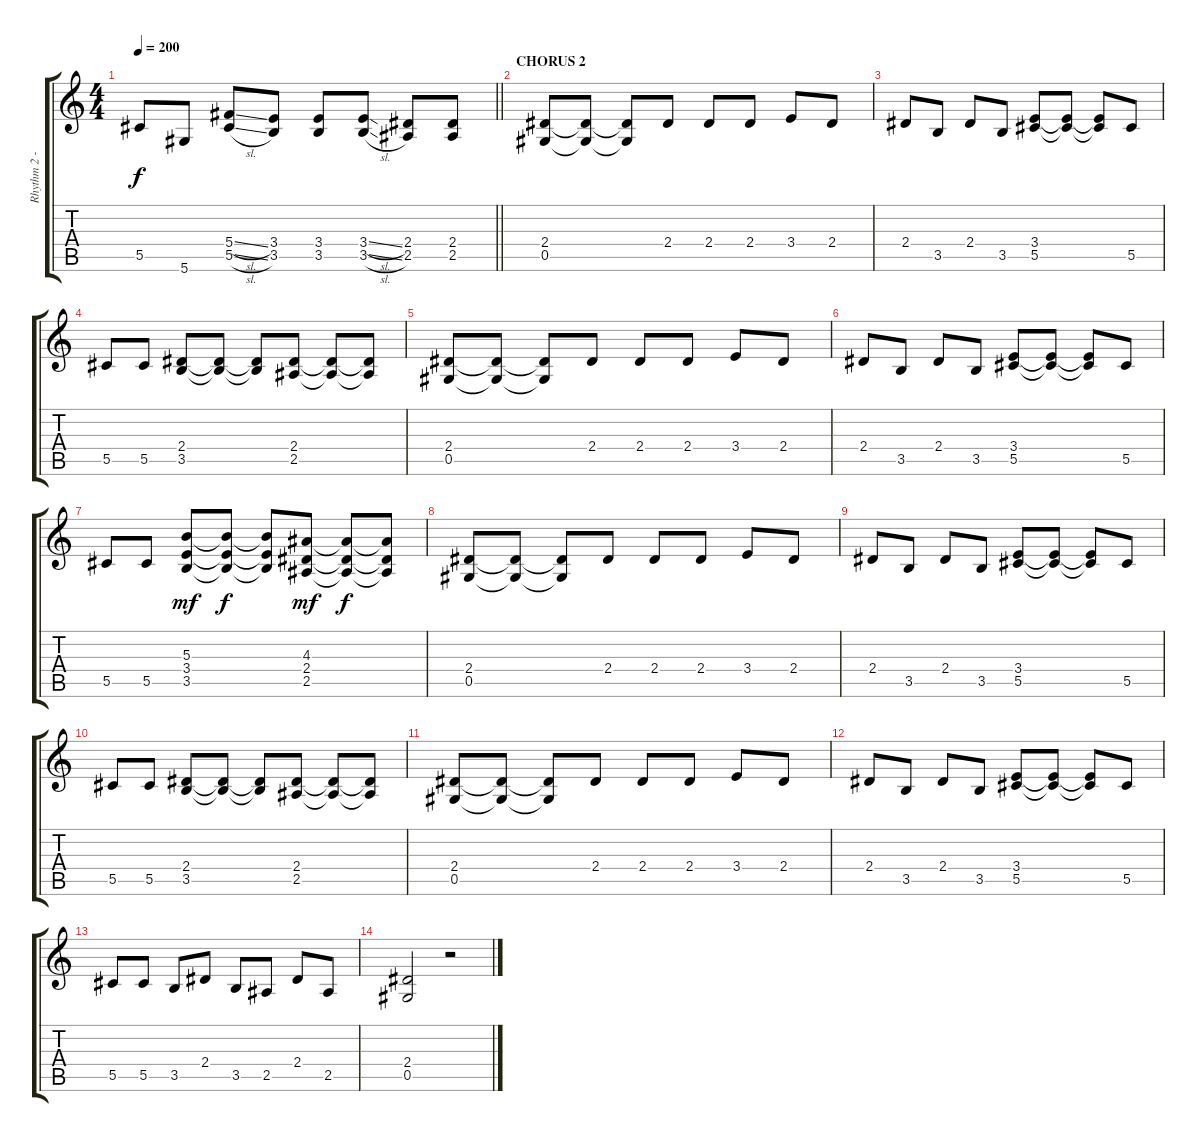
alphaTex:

\track ("Rhythm 2 - Ronny Dorian" "Rhythm 2 -") {instrument overdrivenguitar}
\staff {score tabs}
\tuning (Eb4 Bb3 Gb3 Db3 Ab2 Eb2) {hide}
\ts (4 4)
\tempo 200
\clef g2
\barLineRight lightlight
\ks c
5.5.8{dy f} 5.6.8 (5.4{sl} 5.5{sl}).8 (3.4 3.5).8 (3.4 3.5).8 (3.4{sl} 3.5{sl}).8 (2.4 2.5).8 (2.4 2.5).8 |
\section ("" "CHORUS 2")
(2.4 0.5).8 (2.4{t} 0.5{t}).8 (2.4{t} 0.5{t}).8 2.4.8 2.4.8 2.4.8 3.4.8 2.4.8 |
2.4.8 3.5.8 2.4.8 3.5.8 (3.4 5.5).8 (3.4{t} 5.5{t}).8 (3.4{t} 5.5{t}).8 5.5.8 |
5.5.8 5.5.8 (2.4 3.5).8 (2.4{t} 3.5{t}).8 (2.4{t} 3.5{t}).8 (2.4 2.5).8 (2.4{t} 2.5{t}).8 (2.4{t} 2.5{t}).8 |
(2.4 0.5).8 (2.4{t} 0.5{t}).8 (2.4{t} 0.5{t}).8 2.4.8 2.4.8 2.4.8 3.4.8 2.4.8 |
2.4.8 3.5.8 2.4.8 3.5.8 (3.4 5.5).8 (3.4{t} 5.5{t}).8 (3.4{t} 5.5{t}).8 5.5.8 |
5.5.8 5.5.8 (5.3 3.4 3.5).8{dy mf} (5.3{t} 3.4{t} 3.5{t}).8{dy f} (5.3{t} 3.4{t} 3.5{t}).8 (4.3 2.4 2.5).8{dy mf} (4.3{t} 2.4{t} 2.5{t}).8{dy f} (4.3{t} 2.4{t} 2.5{t}).8 |
(2.4 0.5).8 (2.4{t} 0.5{t}).8 (2.4{t} 0.5{t}).8 2.4.8 2.4.8 2.4.8 3.4.8 2.4.8 |
2.4.8 3.5.8 2.4.8 3.5.8 (3.4 5.5).8 (3.4{t} 5.5{t}).8 (3.4{t} 5.5{t}).8 5.5.8 |
5.5.8 5.5.8 (2.4 3.5).8 (2.4{t} 3.5{t}).8 (2.4{t} 3.5{t}).8 (2.4 2.5).8 (2.4{t} 2.5{t}).8 (2.4{t} 2.5{t}).8 |
(2.4 0.5).8 (2.4{t} 0.5{t}).8 (2.4{t} 0.5{t}).8 2.4.8 2.4.8 2.4.8 3.4.8 2.4.8 |
2.4.8 3.5.8 2.4.8 3.5.8 (3.4 5.5).8 (3.4{t} 5.5{t}).8 (3.4{t} 5.5{t}).8 5.5.8 |
5.5.8 5.5.8 3.5.8 2.4.8 3.5.8 2.5.8 2.4.8 2.5.8 |
(2.4 0.5).2 r.2
